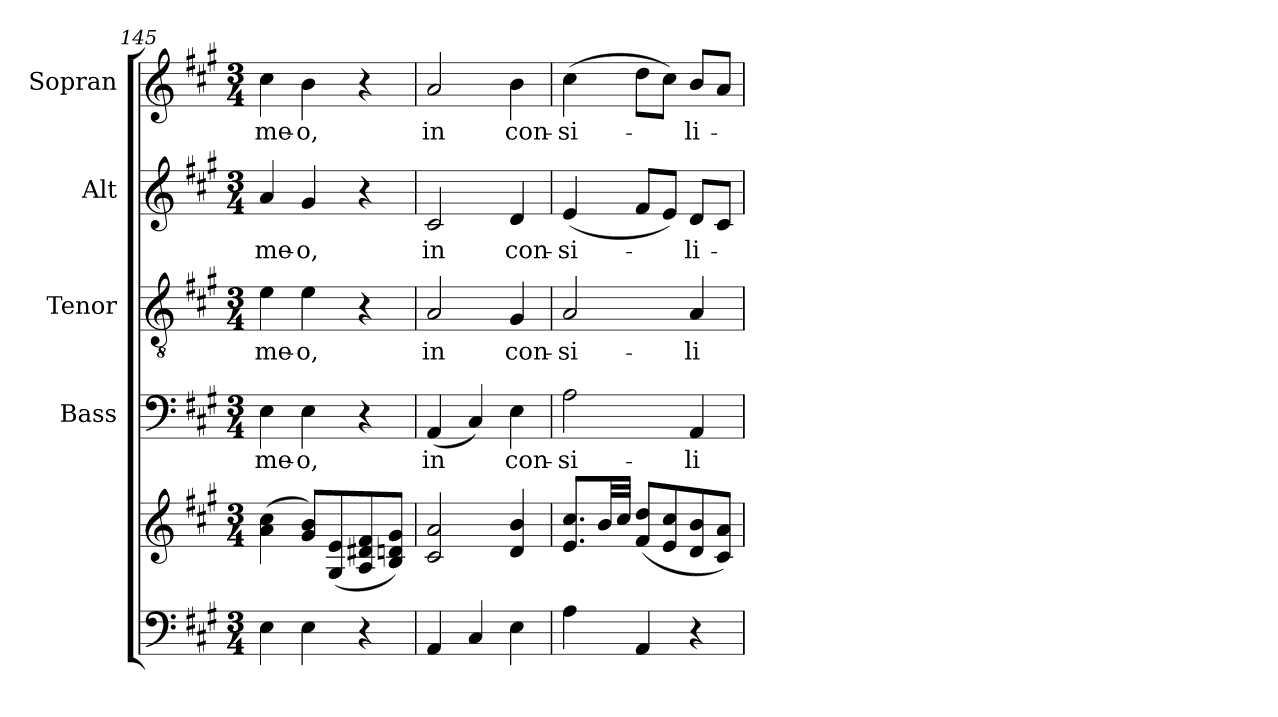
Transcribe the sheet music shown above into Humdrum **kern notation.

**kern	**kern	**kern	**text	**kern	**text	**kern	**text	**kern	**text
*part5	*part5	*part4	*part4	*part3	*part3	*part2	*part2	*part1	*part1
*staff6	*staff5	*staff4	*staff4	*staff3	*staff3	*staff2	*staff2	*staff1	*staff1
*	*	*I"Bass	*	*I"Tenor	*	*I"Alt	*	*I"Sopran	*
*	*	*I'B.	*	*I'T.	*	*I'A.	*	*I'S.	*
*clefF4	*clefG2	*clefF4	*	*clefGv2	*	*clefG2	*	*clefG2	*
*k[f#c#g#]	*k[f#c#g#]	*k[f#c#g#]	*	*k[f#c#g#]	*	*k[f#c#g#]	*	*k[f#c#g#]	*
*A:	*A:	*A:	*	*A:	*	*A:	*	*A:	*
*M3/4	*M3/4	*M3/4	*	*M3/4	*	*M3/4	*	*M3/4	*
=145	=145	=145	=145	=145	=145	=145	=145	=145	=145
!	!	!	!LO:LY:b	!	!LO:LY:b	!	!LO:LY:b	!	!LO:LY:b
4E\	(>4a\ 4cc#\	4E\	me-	4e\	me-	4a/	me-	4cc#\	me-
!	!	!	!LO:LY:b	!	!LO:LY:b	!	!LO:LY:b	!	!LO:LY:b
4E\	8g#/ 8b/L)	4E\	-o,	4e\	-o,	4g#/	-o,	4b\	-o,
.	(<8G#/ 8e/	.	.	.	.	.	.	.	.
4r	8A/ 8d#X/ 8f#/	4r	.	4r	.	4r	.	4r	.
.	8B/ 8dn/ 8g#/J)	.	.	.	.	.	.	.	.
=146	=146	=146	=146	=146	=146	=146	=146	=146	=146
!	!	!	!LO:LY:b	!	!LO:LY:b	!	!LO:LY:b	!	!LO:LY:b
4AA/	2c#/ 2a/	(<4AA/	in	2A/	in	2c#/	in	2a/	in
4C#/	.	4C#/)	.	.	.	.	.	.	.
!	!	!	!LO:LY:b	!	!LO:LY:b	!	!LO:LY:b	!	!LO:LY:b
4E\	4d/ 4b/	4E\	con-	4G#/	con-	4d/	con-	4b\	con-
=147	=147	=147	=147	=147	=147	=147	=147	=147	=147
!	!	!	!LO:LY:b	!	!LO:LY:b	!	!LO:LY:b	!	!LO:LY:b
4A\	8.e/ 8.cc#/L	2A\	-si-	2A/	-si-	(<4e/	-si-	(>4cc#\	-si-
.	32b/LL	.	.	.	.	.	.	.	.
.	32cc#/JJJ	.	.	.	.	.	.	.	.
4AA/	(<8f#/ 8dd/L	.	.	.	.	8f#/L	.	8dd\L	.
.	8e/ 8cc#/	.	.	.	.	8e/J)	.	8cc#\J)	.
!	!	!	!LO:LY:b	!	!LO:LY:b	!	!LO:LY:b	!	!LO:LY:b
4r	8d/ 8b/	4AA/	-li-	4A/	-li-	8d/L	-li-	8b/L	-li-
.	8c#/ 8a/J)	.	.	.	.	8c#/J	.	8a/J	.
=	=	=	=	=	=	=	=	=	=
*-	*-	*-	*-	*-	*-	*-	*-	*-	*-
